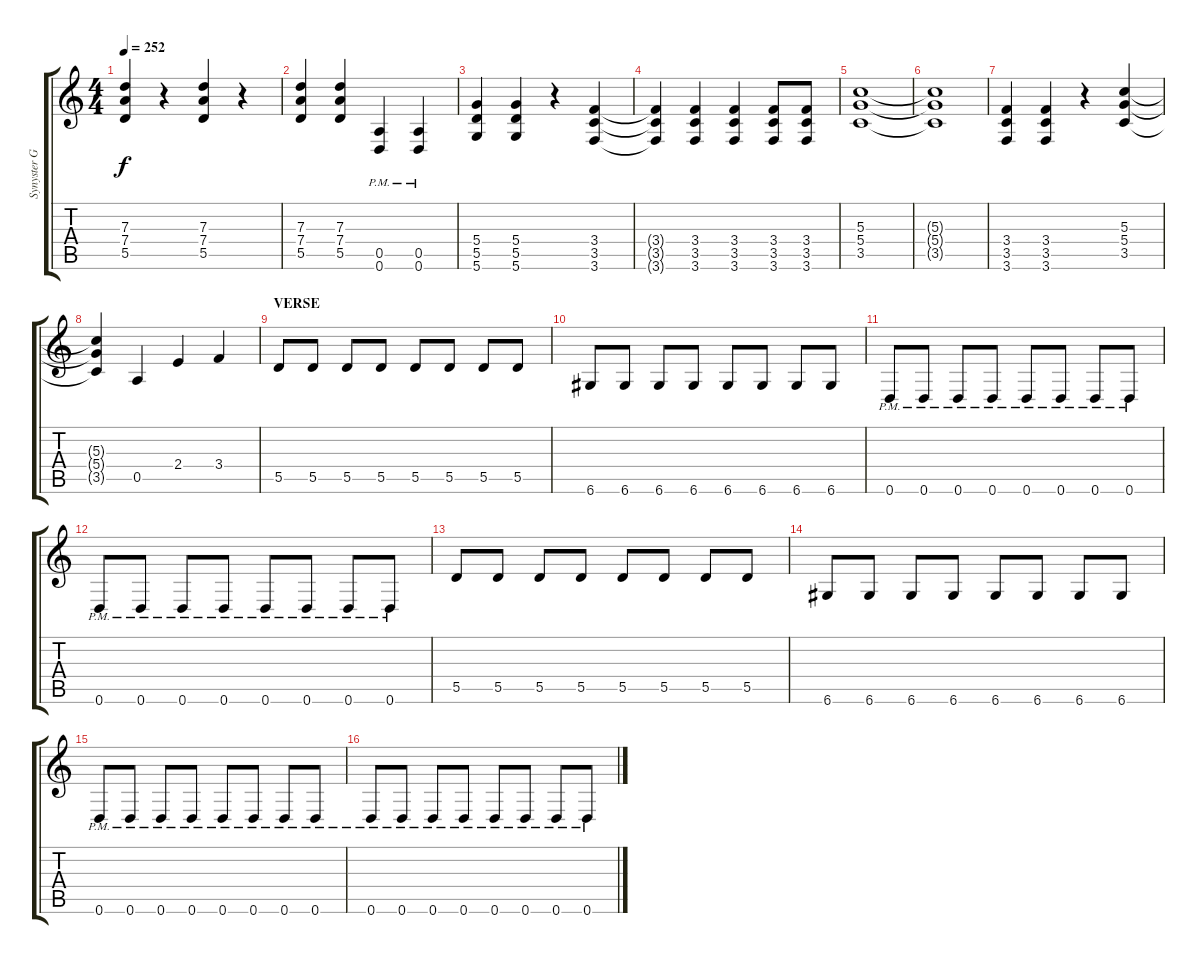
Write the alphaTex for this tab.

\track ("Synyster Gates" "Synyster G") {instrument distortionguitar}
\staff {score tabs}
\tuning (E4 B3 G3 D3 A2 D2) {hide}
\ts (4 4)
\tempo 252
\clef g2
\ks c
(7.3 7.4 5.5).4{dy f} r.4 (7.3 7.4 5.5).4 r.4 |
(7.3 7.4 5.5).4 (7.3 7.4 5.5).4 (0.5{pm} 0.6{pm}).4 (0.5{pm} 0.6{pm}).4 |
(5.4 5.5 5.6).4 (5.4 5.5 5.6).4 r.4 (3.4 3.5 3.6).4 |
(3.4{t} 3.5{t} 3.6{t}).4 (3.4 3.5 3.6).4 (3.4 3.5 3.6).4 (3.4 3.5 3.6).8 (3.4 3.5 3.6).8 |
(5.3 5.4 3.5).1 |
(5.3{t} 5.4{t} 3.5{t}).1 |
(3.4 3.5 3.6).4 (3.4 3.5 3.6).4 r.4 (5.3 5.4 3.5).4 |
(5.3{t} 5.4{t} 3.5{t}).4 0.5.4 2.4.4 3.4.4 |
\section ("" "VERSE")
5.5.8 5.5.8 5.5.8 5.5.8 5.5.8 5.5.8 5.5.8 5.5.8 |
6.6.8 6.6.8 6.6.8 6.6.8 6.6.8 6.6.8 6.6.8 6.6.8 |
0.6{pm}.8 0.6{pm}.8 0.6{pm}.8 0.6{pm}.8 0.6{pm}.8 0.6{pm}.8 0.6{pm}.8 0.6{pm}.8 |
0.6{pm}.8 0.6{pm}.8 0.6{pm}.8 0.6{pm}.8 0.6{pm}.8 0.6{pm}.8 0.6{pm}.8 0.6{pm}.8 |
5.5.8 5.5.8 5.5.8 5.5.8 5.5.8 5.5.8 5.5.8 5.5.8 |
6.6.8 6.6.8 6.6.8 6.6.8 6.6.8 6.6.8 6.6.8 6.6.8 |
0.6{pm}.8 0.6{pm}.8 0.6{pm}.8 0.6{pm}.8 0.6{pm}.8 0.6{pm}.8 0.6{pm}.8 0.6{pm}.8 |
0.6{pm}.8 0.6{pm}.8 0.6{pm}.8 0.6{pm}.8 0.6{pm}.8 0.6{pm}.8 0.6{pm}.8 0.6{pm}.8
